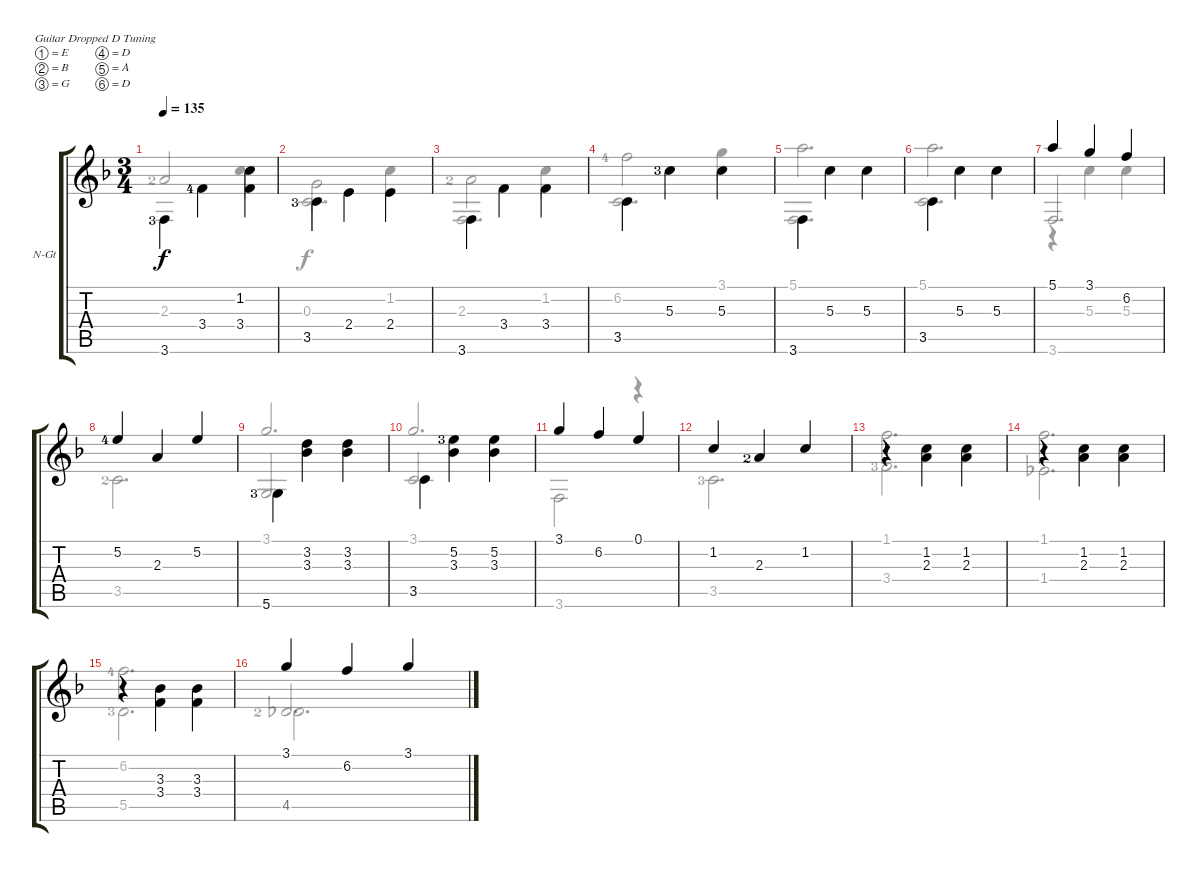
\bracketExtendMode groupsimilarinstruments
\firstSystemTrackNameOrientation horizontal
\otherSystemsTrackNameOrientation horizontal
\track ("Guitar" "N-Gt") {instrument acousticguitarnylon}
\staff {score tabs}
\tuning (E4 B3 G3 D3 A2 D2)
\voice
\ts (3 4)
\tempo 135
\clef g2
\ks f
3.6{lf 4}.4{dy f beam invert} 3.4{lf 5}.4{beam invert} (1.2 3.4).4{beam invert} |
3.5{lf 4}.4{beam invert} 2.4.4{beam invert} 2.4.4{beam invert} |
3.6.4{beam invert} 3.4.4{beam invert} 3.4.4{beam invert} |
3.5.4{beam invert} 5.3{lf 4}.4{beam invert} 5.3.4{beam invert} |
3.6.4{beam invert} 5.3.4{beam invert} 5.3.4{beam invert} |
3.5.4{beam invert} 5.3.4{beam invert} 5.3.4{beam invert} |
5.1.4 3.1.4 6.2.4 |
5.2{lf 5}.4 2.3.4 5.2.4 |
5.6{lf 4}.4{beam invert} (3.2 3.3).4{beam invert} (3.2 3.3).4{beam invert} |
3.5.4{beam invert} (5.2{lf 4} 3.3).4{beam invert} (5.2 3.3).4{beam invert} |
3.1.4 6.2.4 0.1.4 |
1.2.4 2.3{lf 3}.4 1.2.4 |
r.4{beam invert} (1.2 2.3).4{beam invert} (1.2 2.3).4{beam invert} |
r.4{beam invert} (1.2 2.3).4{beam invert} (1.2 2.3).4{beam invert} |
r.4{beam invert} (3.3 3.4).4{beam invert} (3.3 3.4).4{beam invert} |
3.1.4 6.2.4 3.1.4
\voice
\clef g2
\ottava regular
\simile none
\ks f
2.3{lf 3}.2{dy f beam invert} 1.2.4 |
0.3.2 1.2.4 |
2.3{lf 3}.2 1.2.4 |
6.2{lf 5}.2 3.1.4 |
5.1.2{d} |
5.1.2{d} |
3.6.2{d beam invert} |
3.5{lf 3}.2{d} |
5.6.2{d beam invert} |
3.5.2{d beam invert} |
3.6.2 r.4 |
3.5{lf 4}.2{d} |
1.1.2{d} |
1.1.2{d} |
6.2{lf 5}.2{d} |
4.5{lf 3}.2{d beam invert}
\voice
\clef g2
\ottava regular
\simile none
\ks f
|
3.5.2{d} |
3.6.2{d} |
3.5.2{d} |
3.6.2{d} |
3.5.2{d} |
r.4 5.3.4 5.3.4 |
|
3.1.2{d beam invert} |
3.1.2{d beam invert} |
|
|
3.4{lf 4}.2{d} |
1.4.2{d} |
5.5{lf 4}.2{d} |
4.5.2{d}
